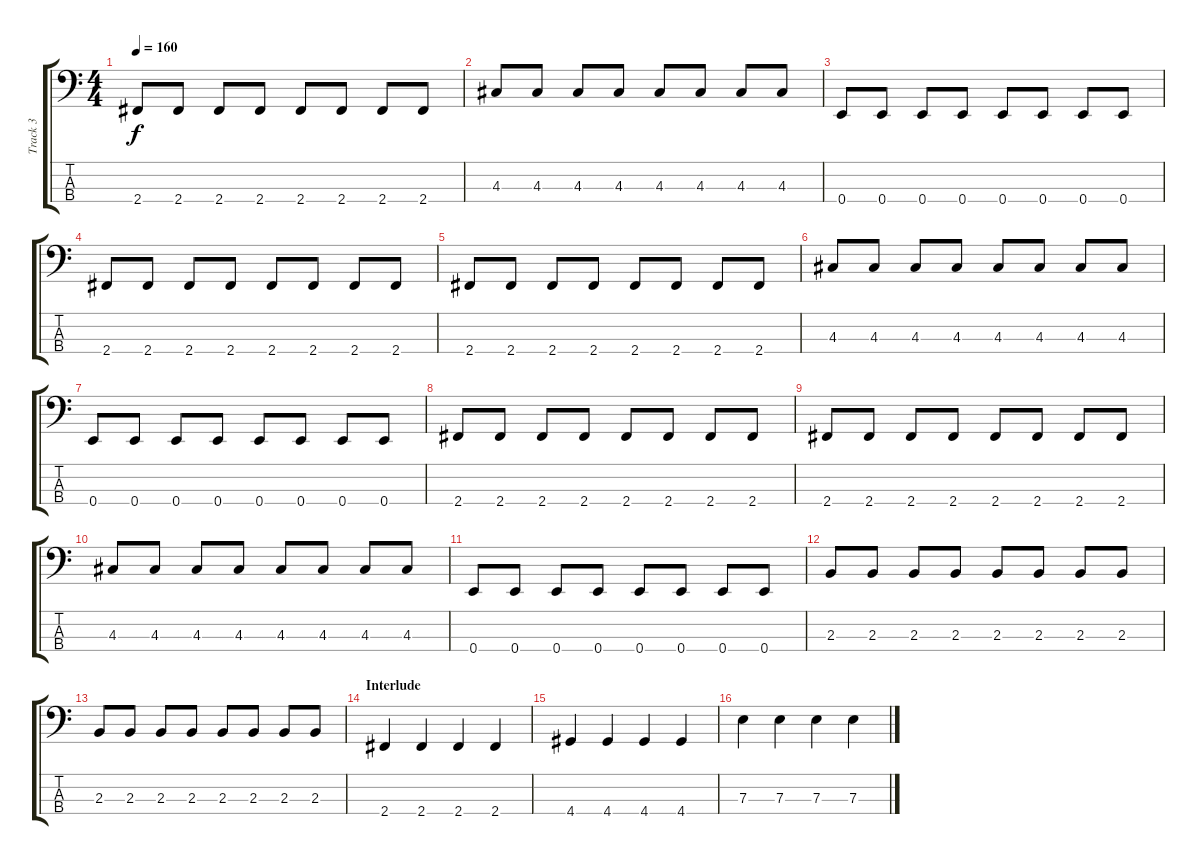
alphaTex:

\track ("Track 3" "Track 3") {instrument electricbasspick}
\staff {score tabs}
\tuning (G2 D2 A1 E1) {hide}
\ts (4 4)
\tempo 160
\clef f4
\ks c
2.4.8{dy f} 2.4.8 2.4.8 2.4.8 2.4.8 2.4.8 2.4.8 2.4.8 |
4.3.8 4.3.8 4.3.8 4.3.8 4.3.8 4.3.8 4.3.8 4.3.8 |
0.4.8 0.4.8 0.4.8 0.4.8 0.4.8 0.4.8 0.4.8 0.4.8 |
2.4.8 2.4.8 2.4.8 2.4.8 2.4.8 2.4.8 2.4.8 2.4.8 |
2.4.8 2.4.8 2.4.8 2.4.8 2.4.8 2.4.8 2.4.8 2.4.8 |
4.3.8 4.3.8 4.3.8 4.3.8 4.3.8 4.3.8 4.3.8 4.3.8 |
0.4.8 0.4.8 0.4.8 0.4.8 0.4.8 0.4.8 0.4.8 0.4.8 |
2.4.8 2.4.8 2.4.8 2.4.8 2.4.8 2.4.8 2.4.8 2.4.8 |
2.4.8 2.4.8 2.4.8 2.4.8 2.4.8 2.4.8 2.4.8 2.4.8 |
4.3.8 4.3.8 4.3.8 4.3.8 4.3.8 4.3.8 4.3.8 4.3.8 |
0.4.8 0.4.8 0.4.8 0.4.8 0.4.8 0.4.8 0.4.8 0.4.8 |
2.3.8 2.3.8 2.3.8 2.3.8 2.3.8 2.3.8 2.3.8 2.3.8 |
2.3.8 2.3.8 2.3.8 2.3.8 2.3.8 2.3.8 2.3.8 2.3.8 |
\section ("" "Interlude")
2.4.4 2.4.4 2.4.4 2.4.4 |
4.4.4 4.4.4 4.4.4 4.4.4 |
7.3.4 7.3.4 7.3.4 7.3.4
